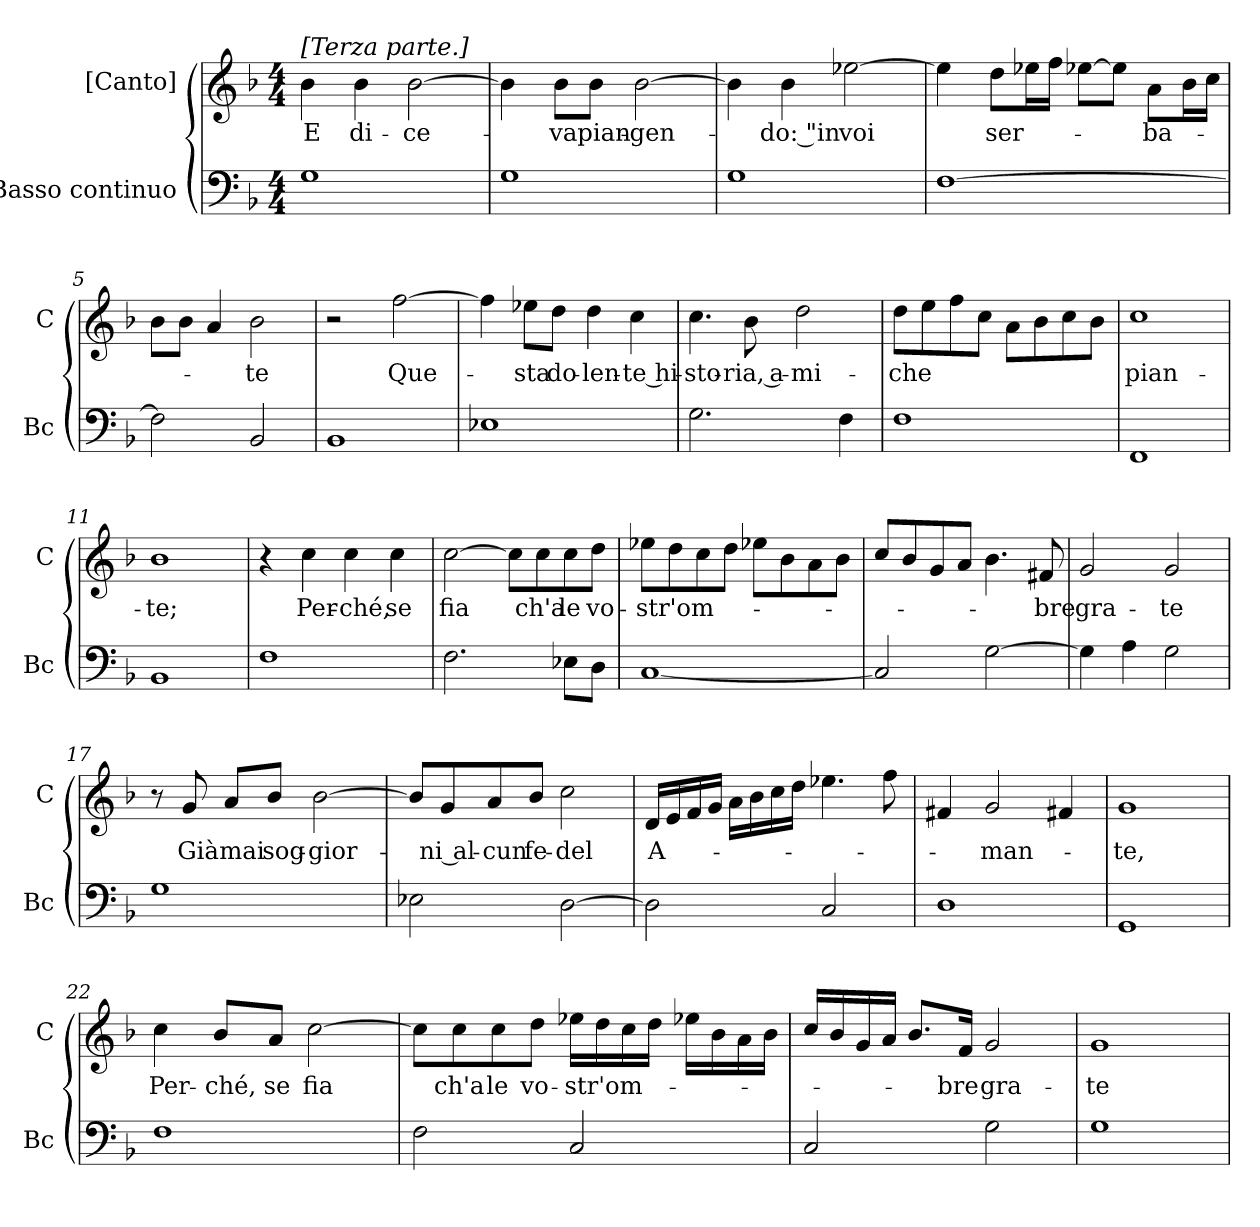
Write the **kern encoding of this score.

**kern	**kern	**text
*part2	*part1	*part1
*staff2	*staff1	*staff1
*I"Basso continuo	*I"[Canto]	*
*I'Bc	*I'C	*
*clefF4	*clefG2	*
*k[b-]	*k[b-]	*
*F:	*F:	*
*M4/4	*M4/4	*
=1	=1	=1
!	!LO:TX:a:t=[Terza parte.]	!
1G	4b-	E
.	4b-	di-
.	[2b-	-ce-
=2	=2	=2
1G	4b-]	.
.	8b-L	-va
.	8b-J	pian-
.	[2b-	-gen-
=3	=3	=3
1G	4b-]	.
.	4b-	-do: "in
.	[2ee-X	voi
=4	=4	=4
[1F	4ee-]	.
.	8ddL	ser-
.	16ee-XL	.
.	16ffJJ	.
.	[8ee-XL	.
.	8ee-J]	.
.	8aL	-ba-
.	16b-L	.
.	16ccJJ	.
=5	=5	=5
2F]	8b-L	.
.	8b-J	.
.	4a	.
2BB-	2b-	-te
=6	=6	=6
1BB-	2r	.
.	[2ff	Que-
=7	=7	=7
1E-X	4ff]	.
.	8ee-XL	-sta
.	8ddJ	do-
.	4dd	-len-
.	4cc	-te hi-
=8	=8	=8
2.G	4.cc	-sto-
.	8b-	-ria, a-
.	2dd	-mi-
4F	.	.
=9	=9	=9
1F	8ddL	-che
.	8ee	.
.	8ff	.
.	8ccJ	.
.	8aL	.
.	8b-	.
.	8cc	.
.	8b-J	.
=10	=10	=10
1FF	1cc	pian-
=11	=11	=11
1BB-	1b-	-te;
=12	=12	=12
1F	4r	.
.	4cc	Per-
.	4cc	-ché,
.	4cc	se
=13	=13	=13
2.F	[2cc	fia
.	8ccL]	.
.	8cc	ch'a
8E-XL	8cc	le
8DJ	8ddJ	vo-
=14	=14	=14
[1C	8ee-XL	-str'om-
.	8dd	.
.	8cc	.
.	8ddJ	.
.	8ee-XL	.
.	8b-	.
.	8a	.
.	8b-J	.
=15	=15	=15
2C]	8ccL	.
.	8b-	.
.	8g	.
.	8aJ	.
[2G	4.b-	.
.	8f#X	-bre
=16	=16	=16
4G]	2g	gra-
4A	.	.
2G	2g	-te
=17	=17	=17
1G	8r	.
.	8g	Già
.	8aL	mai
.	8b-J	sog-
.	[2b-	-gior-
=18	=18	=18
2E-X	8b-L]	.
.	8g	-ni al-
.	8a	-cun
.	8b-J	fe-
[2D	2cc	-del
=19	=19	=19
2D]	16dLL	A-
.	16e	.
.	16f	.
.	16gJJ	.
.	16aLL	.
.	16b-	.
.	16cc	.
.	16ddJJ	.
2C	4.ee-X	.
.	8ff	.
=20	=20	=20
1D	4f#X	.
.	2g	-man-
.	4f#X	.
=21	=21	=21
1GG	1g	-te,
=22	=22	=22
1F	4cc	Per-
.	8b-L	-ché,
.	8aJ	se
.	[2cc	fia
=23	=23	=23
2F	8ccL]	.
.	8cc	ch'a
.	8cc	le
.	8ddJ	vo-
2C	16ee-XLL	-str'om-
.	16dd	.
.	16cc	.
.	16ddJJ	.
.	16ee-XLL	.
.	16b-	.
.	16a	.
.	16b-JJ	.
=24	=24	=24
2C	16ccLL	.
.	16b-	.
.	16g	.
.	16aJJ	.
.	8.b-L	.
.	16fJk	-bre
2G	2g	gra-
=25	=25	=25
1G	1g	-te
=	=	=
*-	*-	*-
